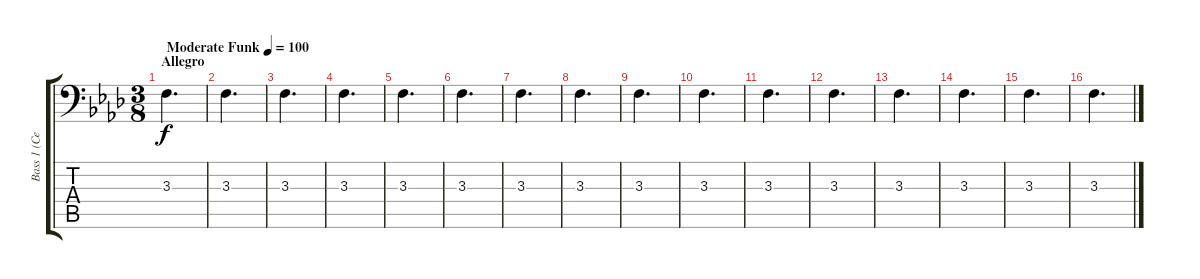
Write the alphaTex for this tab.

\track ("Bass 1 (Cello)" "Bass 1 (Ce") {instrument electricbassfinger}
\staff {score tabs}
\tuning (C3 G2 D2 A1 E1 B0) {hide}
\ts (3 8)
\section ("" "Allegro")
\tempo (100 "Moderate Funk")
\clef f4
\ks ab
3.3.4{d dy f instrument electricbassfinger} |
3.3.4{d} |
3.3.4{d} |
3.3.4{d} |
3.3.4{d} |
3.3.4{d} |
3.3.4{d} |
3.3.4{d} |
3.3.4{d} |
3.3.4{d} |
3.3.4{d} |
3.3.4{d} |
3.3.4{d} |
3.3.4{d} |
3.3.4{d} |
3.3.4{d}
